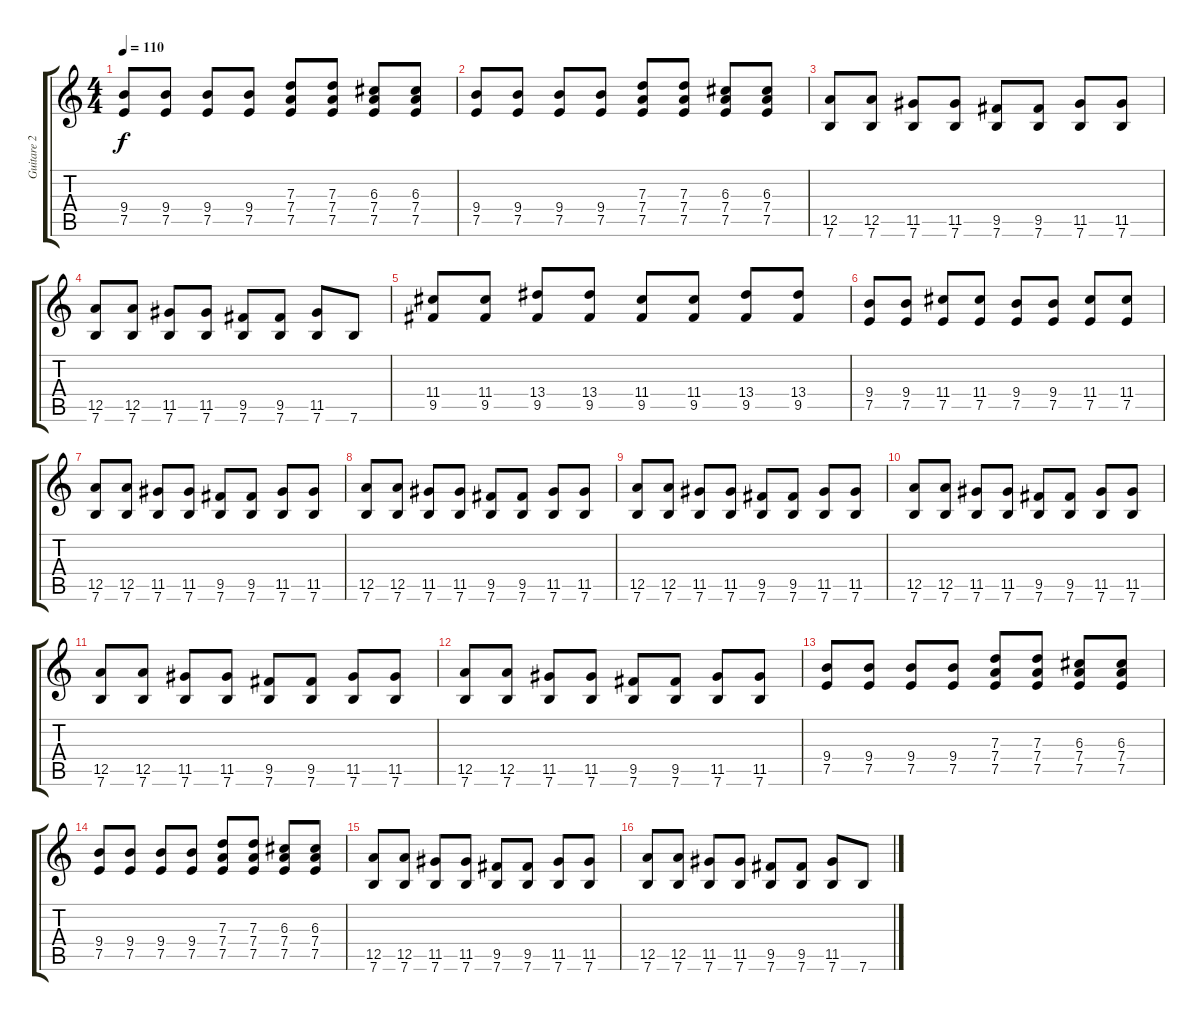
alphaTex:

\track ("Guitare 2" "Guitare 2") {instrument overdrivenguitar}
\staff {score tabs}
\tuning (E4 B3 G3 D3 A2 E2) {hide}
\ts (4 4)
\tempo 110
\clef g2
\ks c
(9.4 7.5).8{dy f} (9.4 7.5).8 (9.4 7.5).8 (9.4 7.5).8 (7.3 7.4 7.5).8 (7.3 7.4 7.5).8 (6.3 7.4 7.5).8 (6.3 7.4 7.5).8 |
(9.4 7.5).8 (9.4 7.5).8 (9.4 7.5).8 (9.4 7.5).8 (7.3 7.4 7.5).8 (7.3 7.4 7.5).8 (6.3 7.4 7.5).8 (6.3 7.4 7.5).8 |
(12.5 7.6).8 (12.5 7.6).8 (11.5 7.6).8 (11.5 7.6).8 (9.5 7.6).8 (9.5 7.6).8 (11.5 7.6).8 (11.5 7.6).8 |
(12.5 7.6).8 (12.5 7.6).8 (11.5 7.6).8 (11.5 7.6).8 (9.5 7.6).8 (9.5 7.6).8 (11.5 7.6).8 7.6.8 |
(11.4 9.5).8 (11.4 9.5).8 (13.4 9.5).8 (13.4 9.5).8 (11.4 9.5).8 (11.4 9.5).8 (13.4 9.5).8 (13.4 9.5).8 |
(9.4 7.5).8 (9.4 7.5).8 (11.4 7.5).8 (11.4 7.5).8 (9.4 7.5).8 (9.4 7.5).8 (11.4 7.5).8 (11.4 7.5).8 |
(12.5 7.6).8 (12.5 7.6).8 (11.5 7.6).8 (11.5 7.6).8 (9.5 7.6).8 (9.5 7.6).8 (11.5 7.6).8 (11.5 7.6).8 |
(12.5 7.6).8 (12.5 7.6).8 (11.5 7.6).8 (11.5 7.6).8 (9.5 7.6).8 (9.5 7.6).8 (11.5 7.6).8 (11.5 7.6).8 |
(12.5 7.6).8 (12.5 7.6).8 (11.5 7.6).8 (11.5 7.6).8 (9.5 7.6).8 (9.5 7.6).8 (11.5 7.6).8 (11.5 7.6).8 |
(12.5 7.6).8 (12.5 7.6).8 (11.5 7.6).8 (11.5 7.6).8 (9.5 7.6).8 (9.5 7.6).8 (11.5 7.6).8 (11.5 7.6).8 |
(12.5 7.6).8 (12.5 7.6).8 (11.5 7.6).8 (11.5 7.6).8 (9.5 7.6).8 (9.5 7.6).8 (11.5 7.6).8 (11.5 7.6).8 |
(12.5 7.6).8 (12.5 7.6).8 (11.5 7.6).8 (11.5 7.6).8 (9.5 7.6).8 (9.5 7.6).8 (11.5 7.6).8 (11.5 7.6).8 |
(9.4 7.5).8 (9.4 7.5).8 (9.4 7.5).8 (9.4 7.5).8 (7.3 7.4 7.5).8 (7.3 7.4 7.5).8 (6.3 7.4 7.5).8 (6.3 7.4 7.5).8 |
(9.4 7.5).8 (9.4 7.5).8 (9.4 7.5).8 (9.4 7.5).8 (7.3 7.4 7.5).8 (7.3 7.4 7.5).8 (6.3 7.4 7.5).8 (6.3 7.4 7.5).8 |
(12.5 7.6).8 (12.5 7.6).8 (11.5 7.6).8 (11.5 7.6).8 (9.5 7.6).8 (9.5 7.6).8 (11.5 7.6).8 (11.5 7.6).8 |
(12.5 7.6).8 (12.5 7.6).8 (11.5 7.6).8 (11.5 7.6).8 (9.5 7.6).8 (9.5 7.6).8 (11.5 7.6).8 7.6.8
